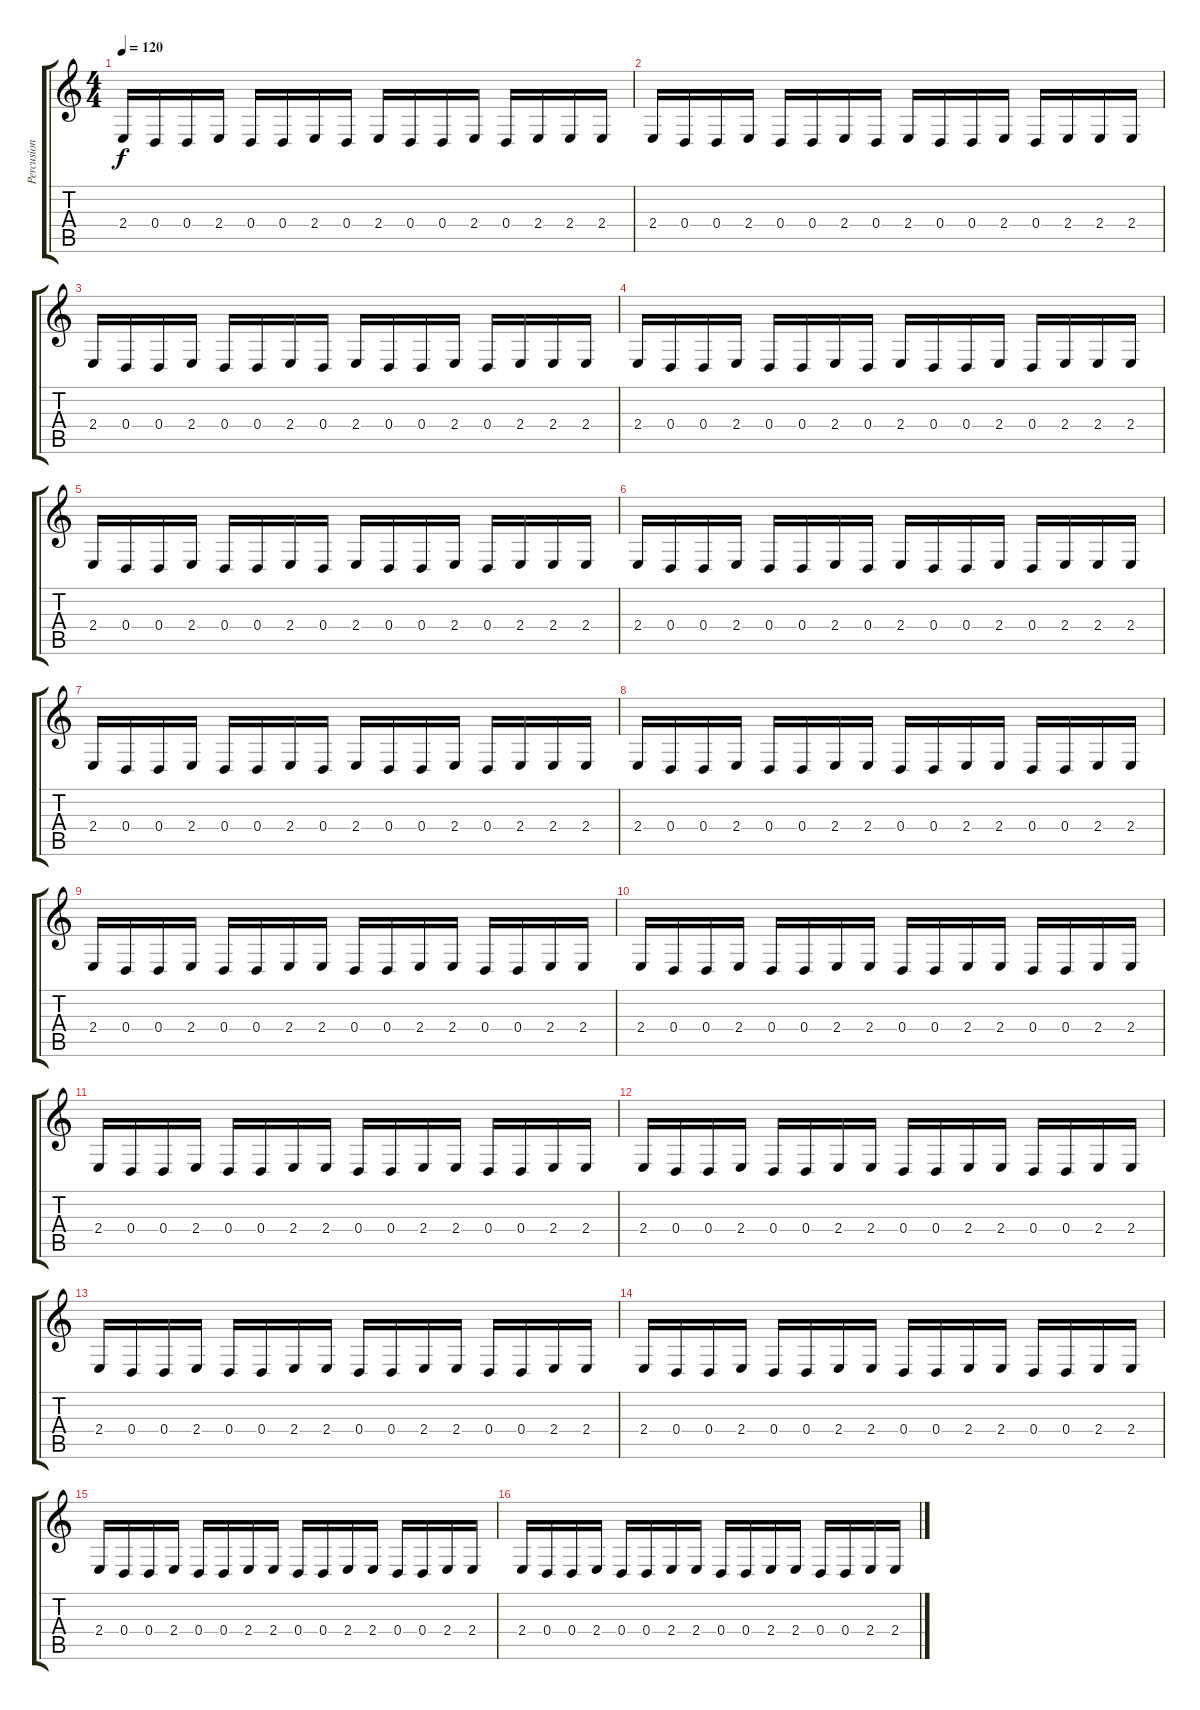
\track ("Percusion 2" "Percusion ") {instrument kalimba}
\staff {score tabs}
\tuning (E4 B3 G3 D3 A2 E2) {hide}
\ts (4 4)
\tempo 120
\clef g2
\ks c
2.4.16{dy f} 0.4.16 0.4.16 2.4.16 0.4.16 0.4.16 2.4.16 0.4.16 2.4.16 0.4.16 0.4.16 2.4.16 0.4.16 2.4.16 2.4.16 2.4.16 |
2.4.16 0.4.16 0.4.16 2.4.16 0.4.16 0.4.16 2.4.16 0.4.16 2.4.16 0.4.16 0.4.16 2.4.16 0.4.16 2.4.16 2.4.16 2.4.16 |
2.4.16 0.4.16 0.4.16 2.4.16 0.4.16 0.4.16 2.4.16 0.4.16 2.4.16 0.4.16 0.4.16 2.4.16 0.4.16 2.4.16 2.4.16 2.4.16 |
2.4.16 0.4.16 0.4.16 2.4.16 0.4.16 0.4.16 2.4.16 0.4.16 2.4.16 0.4.16 0.4.16 2.4.16 0.4.16 2.4.16 2.4.16 2.4.16 |
2.4.16 0.4.16 0.4.16 2.4.16 0.4.16 0.4.16 2.4.16 0.4.16 2.4.16 0.4.16 0.4.16 2.4.16 0.4.16 2.4.16 2.4.16 2.4.16 |
2.4.16 0.4.16 0.4.16 2.4.16 0.4.16 0.4.16 2.4.16 0.4.16 2.4.16 0.4.16 0.4.16 2.4.16 0.4.16 2.4.16 2.4.16 2.4.16 |
2.4.16 0.4.16 0.4.16 2.4.16 0.4.16 0.4.16 2.4.16 0.4.16 2.4.16 0.4.16 0.4.16 2.4.16 0.4.16 2.4.16 2.4.16 2.4.16 |
2.4.16 0.4.16 0.4.16 2.4.16 0.4.16 0.4.16 2.4.16 2.4.16 0.4.16 0.4.16 2.4.16 2.4.16 0.4.16 0.4.16 2.4.16 2.4.16 |
2.4.16 0.4.16 0.4.16 2.4.16 0.4.16 0.4.16 2.4.16 2.4.16 0.4.16 0.4.16 2.4.16 2.4.16 0.4.16 0.4.16 2.4.16 2.4.16 |
2.4.16 0.4.16 0.4.16 2.4.16 0.4.16 0.4.16 2.4.16 2.4.16 0.4.16 0.4.16 2.4.16 2.4.16 0.4.16 0.4.16 2.4.16 2.4.16 |
2.4.16 0.4.16 0.4.16 2.4.16 0.4.16 0.4.16 2.4.16 2.4.16 0.4.16 0.4.16 2.4.16 2.4.16 0.4.16 0.4.16 2.4.16 2.4.16 |
2.4.16 0.4.16 0.4.16 2.4.16 0.4.16 0.4.16 2.4.16 2.4.16 0.4.16 0.4.16 2.4.16 2.4.16 0.4.16 0.4.16 2.4.16 2.4.16 |
2.4.16 0.4.16 0.4.16 2.4.16 0.4.16 0.4.16 2.4.16 2.4.16 0.4.16 0.4.16 2.4.16 2.4.16 0.4.16 0.4.16 2.4.16 2.4.16 |
2.4.16 0.4.16 0.4.16 2.4.16 0.4.16 0.4.16 2.4.16 2.4.16 0.4.16 0.4.16 2.4.16 2.4.16 0.4.16 0.4.16 2.4.16 2.4.16 |
2.4.16 0.4.16 0.4.16 2.4.16 0.4.16 0.4.16 2.4.16 2.4.16 0.4.16 0.4.16 2.4.16 2.4.16 0.4.16 0.4.16 2.4.16 2.4.16 |
2.4.16 0.4.16 0.4.16 2.4.16 0.4.16 0.4.16 2.4.16 2.4.16 0.4.16 0.4.16 2.4.16 2.4.16 0.4.16 0.4.16 2.4.16 2.4.16
